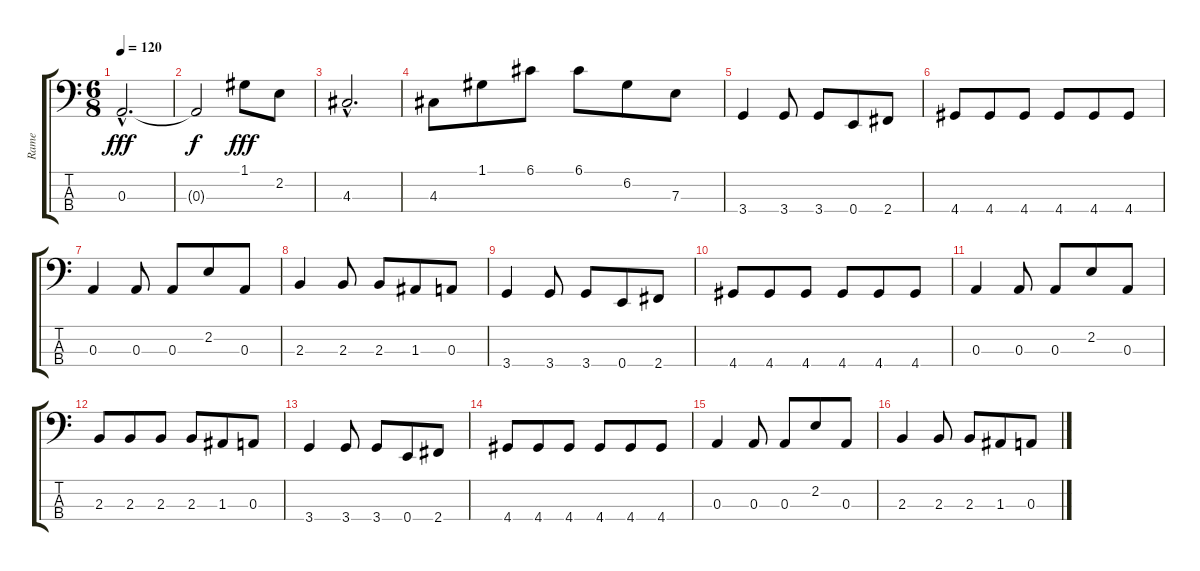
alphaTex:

\track ("Rame" "Rame") {instrument electricbasspick}
\staff {score tabs}
\tuning (G2 D2 A1 E1) {hide}
\ts (6 8)
\tempo 120
\clef f4
\ks c
0.3{hac}.2{d dy fff} |
0.3{t}.2{dy f} 1.1.8{dy fff} 2.2.8 |
4.3{hac}.2{d} |
4.3.8 1.1.8 6.1.8 6.1.8 6.2.8 7.3.8 |
3.4.4 3.4.8 3.4.8 0.4.8 2.4.8 |
4.4.8 4.4.8 4.4.8 4.4.8 4.4.8 4.4.8 |
0.3.4 0.3.8 0.3.8 2.2.8 0.3.8 |
2.3.4 2.3.8 2.3.8 1.3.8 0.3.8 |
3.4.4 3.4.8 3.4.8 0.4.8 2.4.8 |
4.4.8 4.4.8 4.4.8 4.4.8 4.4.8 4.4.8 |
0.3.4 0.3.8 0.3.8 2.2.8 0.3.8 |
2.3.8 2.3.8 2.3.8 2.3.8 1.3.8 0.3.8 |
3.4.4 3.4.8 3.4.8 0.4.8 2.4.8 |
4.4.8 4.4.8 4.4.8 4.4.8 4.4.8 4.4.8 |
0.3.4 0.3.8 0.3.8 2.2.8 0.3.8 |
2.3.4 2.3.8 2.3.8 1.3.8 0.3.8
